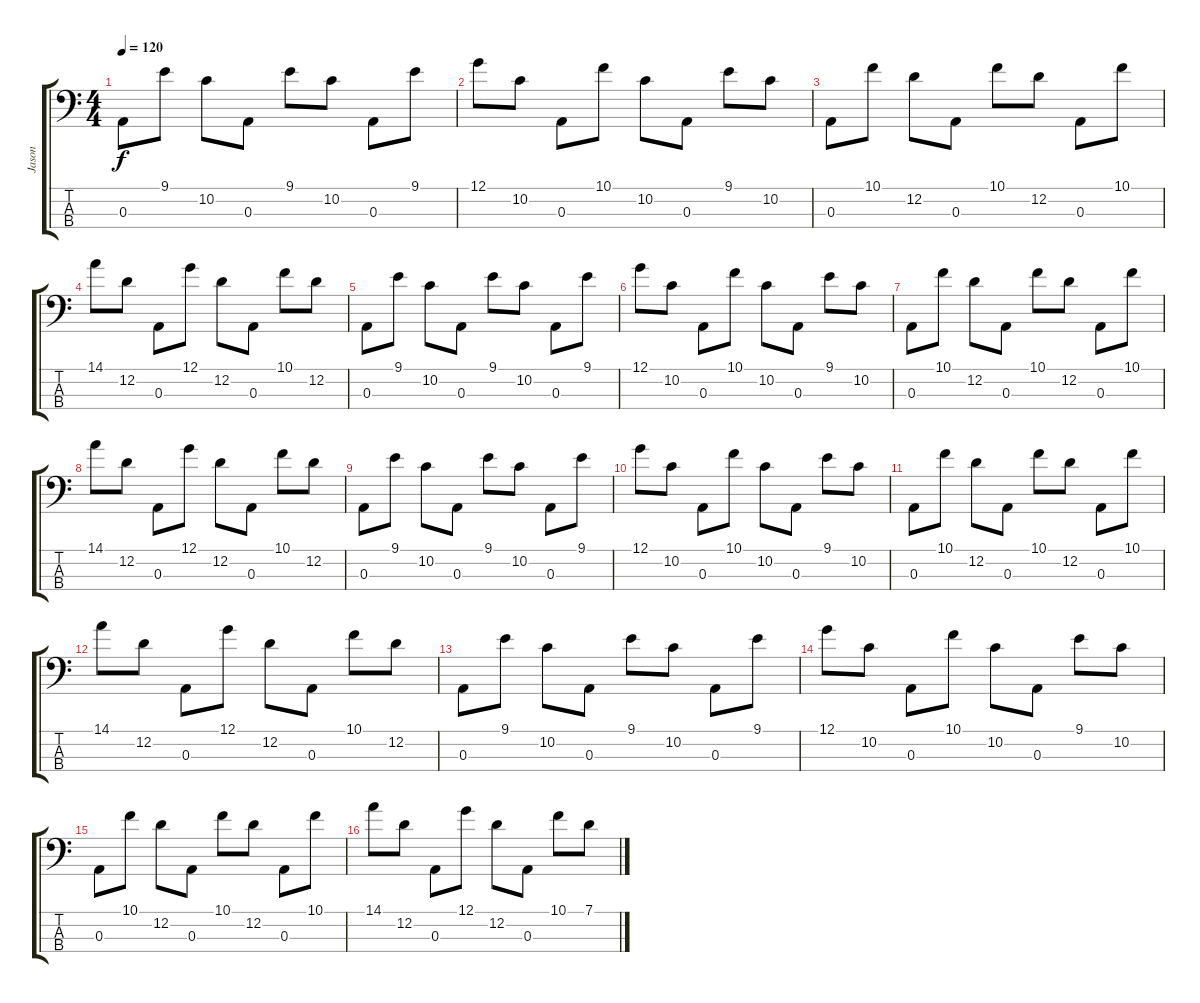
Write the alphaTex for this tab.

\track ("Jason" "Jason") {instrument electricbasspick}
\staff {score tabs}
\tuning (G2 D2 A1 E1) {hide}
\ts (4 4)
\tempo 120
\clef f4
\ks c
0.3.8{dy f} 9.1.8 10.2.8 0.3.8 9.1.8 10.2.8 0.3.8 9.1.8 |
12.1.8 10.2.8 0.3.8 10.1.8 10.2.8 0.3.8 9.1.8 10.2.8 |
0.3.8 10.1.8 12.2.8 0.3.8 10.1.8 12.2.8 0.3.8 10.1.8 |
14.1.8 12.2.8 0.3.8 12.1.8 12.2.8 0.3.8 10.1.8 12.2.8 |
0.3.8 9.1.8 10.2.8 0.3.8 9.1.8 10.2.8 0.3.8 9.1.8 |
12.1.8 10.2.8 0.3.8 10.1.8 10.2.8 0.3.8 9.1.8 10.2.8 |
0.3.8 10.1.8 12.2.8 0.3.8 10.1.8 12.2.8 0.3.8 10.1.8 |
14.1.8 12.2.8 0.3.8 12.1.8 12.2.8 0.3.8 10.1.8 12.2.8 |
0.3.8 9.1.8 10.2.8 0.3.8 9.1.8 10.2.8 0.3.8 9.1.8 |
12.1.8 10.2.8 0.3.8 10.1.8 10.2.8 0.3.8 9.1.8 10.2.8 |
0.3.8 10.1.8 12.2.8 0.3.8 10.1.8 12.2.8 0.3.8 10.1.8 |
14.1.8 12.2.8 0.3.8 12.1.8 12.2.8 0.3.8 10.1.8 12.2.8 |
0.3.8 9.1.8 10.2.8 0.3.8 9.1.8 10.2.8 0.3.8 9.1.8 |
12.1.8 10.2.8 0.3.8 10.1.8 10.2.8 0.3.8 9.1.8 10.2.8 |
0.3.8 10.1.8 12.2.8 0.3.8 10.1.8 12.2.8 0.3.8 10.1.8 |
14.1.8 12.2.8 0.3.8 12.1.8 12.2.8 0.3.8 10.1.8 7.1.8
